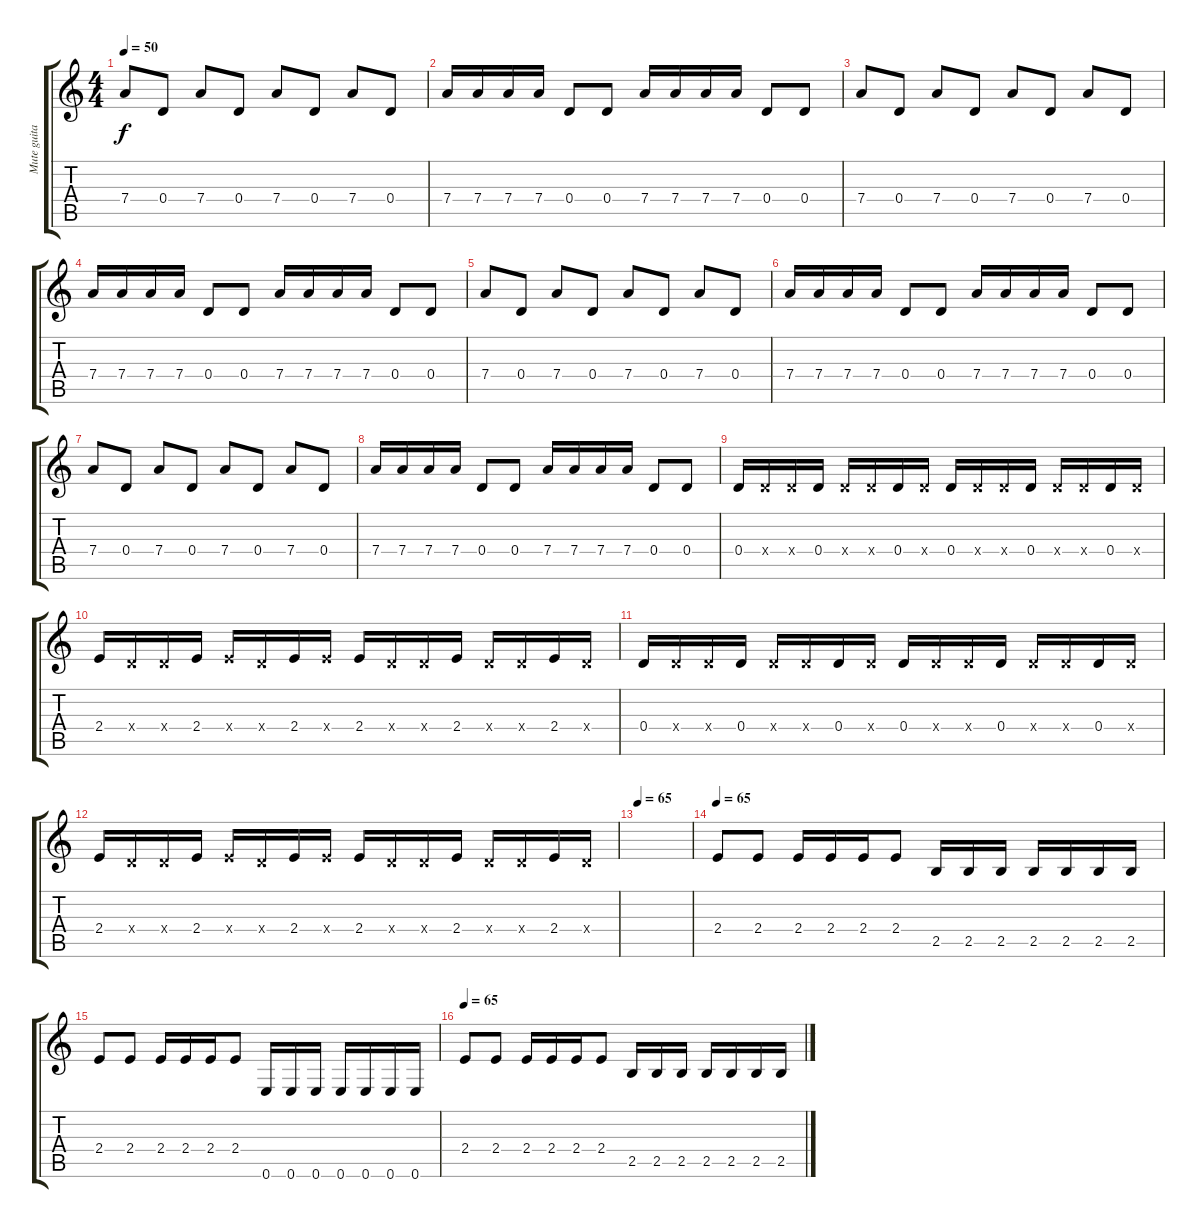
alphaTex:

\track ("Mute guitar" "Mute guita") {instrument electricguitarmuted}
\staff {score tabs}
\tuning (E4 B3 G3 D3 A2 E2) {hide}
\ts (4 4)
\tempo 50
\clef g2
\ks c
7.4.8{dy f instrument electricguitarmuted} 0.4.8 7.4.8 0.4.8 7.4.8 0.4.8 7.4.8 0.4.8 |
7.4.16 7.4.16 7.4.16 7.4.16 0.4.8 0.4.8 7.4.16 7.4.16 7.4.16 7.4.16 0.4.8 0.4.8 |
7.4.8 0.4.8 7.4.8 0.4.8 7.4.8 0.4.8 7.4.8 0.4.8 |
7.4.16 7.4.16 7.4.16 7.4.16 0.4.8 0.4.8 7.4.16 7.4.16 7.4.16 7.4.16 0.4.8 0.4.8 |
7.4.8 0.4.8 7.4.8 0.4.8 7.4.8 0.4.8 7.4.8 0.4.8 |
7.4.16 7.4.16 7.4.16 7.4.16 0.4.8 0.4.8 7.4.16 7.4.16 7.4.16 7.4.16 0.4.8 0.4.8 |
7.4.8 0.4.8 7.4.8 0.4.8 7.4.8 0.4.8 7.4.8 0.4.8 |
7.4.16 7.4.16 7.4.16 7.4.16 0.4.8 0.4.8 7.4.16 7.4.16 7.4.16 7.4.16 0.4.8 0.4.8 |
0.4.16 0.4{x}.16 0.4{x}.16 0.4.16 0.4{x}.16 0.4{x}.16 0.4.16 0.4{x}.16 0.4.16 0.4{x}.16 0.4{x}.16 0.4.16 0.4{x}.16 0.4{x}.16 0.4.16 0.4{x}.16 |
2.4.16 0.4{x}.16 0.4{x}.16 2.4.16 2.4{x}.16 0.4{x}.16 2.4.16 2.4{x}.16 2.4.16 0.4{x}.16 0.4{x}.16 2.4.16 0.4{x}.16 0.4{x}.16 2.4.16 0.4{x}.16 |
0.4.16 0.4{x}.16 0.4{x}.16 0.4.16 0.4{x}.16 0.4{x}.16 0.4.16 0.4{x}.16 0.4.16 0.4{x}.16 0.4{x}.16 0.4.16 0.4{x}.16 0.4{x}.16 0.4.16 0.4{x}.16 |
2.4.16 0.4{x}.16 0.4{x}.16 2.4.16 2.4{x}.16 0.4{x}.16 2.4.16 2.4{x}.16 2.4.16 0.4{x}.16 0.4{x}.16 2.4.16 0.4{x}.16 0.4{x}.16 2.4.16 0.4{x}.16 |
\tempo 65
|
\tempo 65
2.4.8 2.4.8 2.4.16 2.4.16 2.4.16 2.4.8 2.5.16 2.5.16 2.5.16 2.5.16 2.5.16 2.5.16 2.5.16 |
2.4.8 2.4.8 2.4.16 2.4.16 2.4.16 2.4.8 0.6.16 0.6.16 0.6.16 0.6.16 0.6.16 0.6.16 0.6.16 |
\tempo 65
2.4.8 2.4.8 2.4.16 2.4.16 2.4.16 2.4.8 2.5.16 2.5.16 2.5.16 2.5.16 2.5.16 2.5.16 2.5.16
